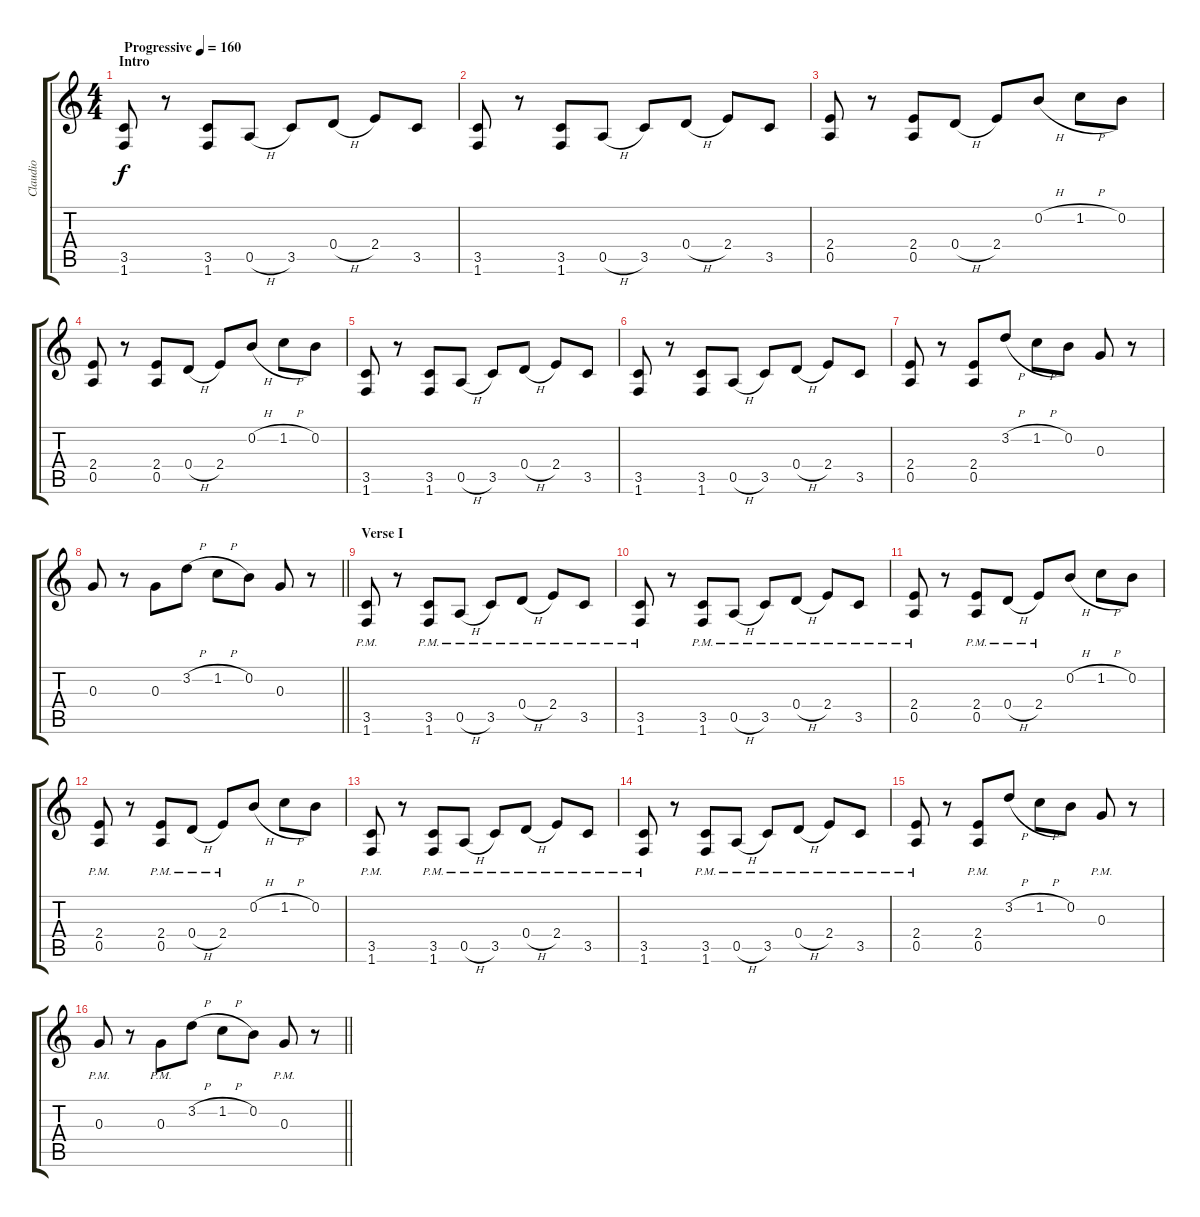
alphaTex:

\track ("Claudio" "Claudio") {instrument distortionguitar}
\staff {score tabs}
\tuning (E4 B3 G3 D3 A2 E2) {hide}
\ts (4 4)
\section ("" "Intro")
\tempo (160 "Progressive")
\clef g2
\ks c
(3.5 1.6).8{dy f instrument distortionguitar} r.8 (3.5 1.6).8 0.5{h}.8 3.5.8 0.4{h}.8 2.4.8 3.5.8 |
(3.5 1.6).8 r.8 (3.5 1.6).8 0.5{h}.8 3.5.8 0.4{h}.8 2.4.8 3.5.8 |
(2.4 0.5).8 r.8 (2.4 0.5).8 0.4{h}.8 2.4.8 0.2{h}.8 1.2{h}.8 0.2.8 |
(2.4 0.5).8 r.8 (2.4 0.5).8 0.4{h}.8 2.4.8 0.2{h}.8 1.2{h}.8 0.2.8 |
(3.5 1.6).8 r.8 (3.5 1.6).8 0.5{h}.8 3.5.8 0.4{h}.8 2.4.8 3.5.8 |
(3.5 1.6).8 r.8 (3.5 1.6).8 0.5{h}.8 3.5.8 0.4{h}.8 2.4.8 3.5.8 |
(2.4 0.5).8 r.8 (2.4 0.5).8 3.2{h}.8 1.2{h}.8 0.2.8 0.3.8 r.8 |
\barLineRight lightlight
0.3.8 r.8 0.3.8 3.2{h}.8 1.2{h}.8 0.2.8 0.3.8 r.8 |
\section ("" "Verse I")
(3.5{pm} 1.6{pm}).8 r.8 (3.5{pm} 1.6{pm}).8 0.5{h pm}.8 3.5{pm}.8 0.4{h pm}.8 2.4{pm}.8 3.5{pm}.8 |
(3.5{pm} 1.6{pm}).8 r.8 (3.5{pm} 1.6{pm}).8 0.5{h pm}.8 3.5{pm}.8 0.4{h pm}.8 2.4{pm}.8 3.5{pm}.8 |
(2.4{pm} 0.5{pm}).8 r.8 (2.4{pm} 0.5{pm}).8 0.4{h pm}.8 2.4{pm}.8 0.2{h}.8 1.2{h}.8 0.2.8 |
(2.4{pm} 0.5{pm}).8 r.8 (2.4{pm} 0.5{pm}).8 0.4{h pm}.8 2.4{pm}.8 0.2{h}.8 1.2{h}.8 0.2.8 |
(3.5{pm} 1.6{pm}).8 r.8 (3.5{pm} 1.6{pm}).8 0.5{h pm}.8 3.5{pm}.8 0.4{h pm}.8 2.4{pm}.8 3.5{pm}.8 |
(3.5{pm} 1.6{pm}).8 r.8 (3.5{pm} 1.6{pm}).8 0.5{h pm}.8 3.5{pm}.8 0.4{h pm}.8 2.4{pm}.8 3.5{pm}.8 |
(2.4{pm} 0.5{pm}).8 r.8 (2.4{pm} 0.5{pm}).8 3.2{h}.8 1.2{h}.8 0.2.8 0.3{pm}.8 r.8 |
\barLineRight lightlight
0.3{pm}.8 r.8 0.3{pm}.8 3.2{h}.8 1.2{h}.8 0.2.8 0.3{pm}.8 r.8
